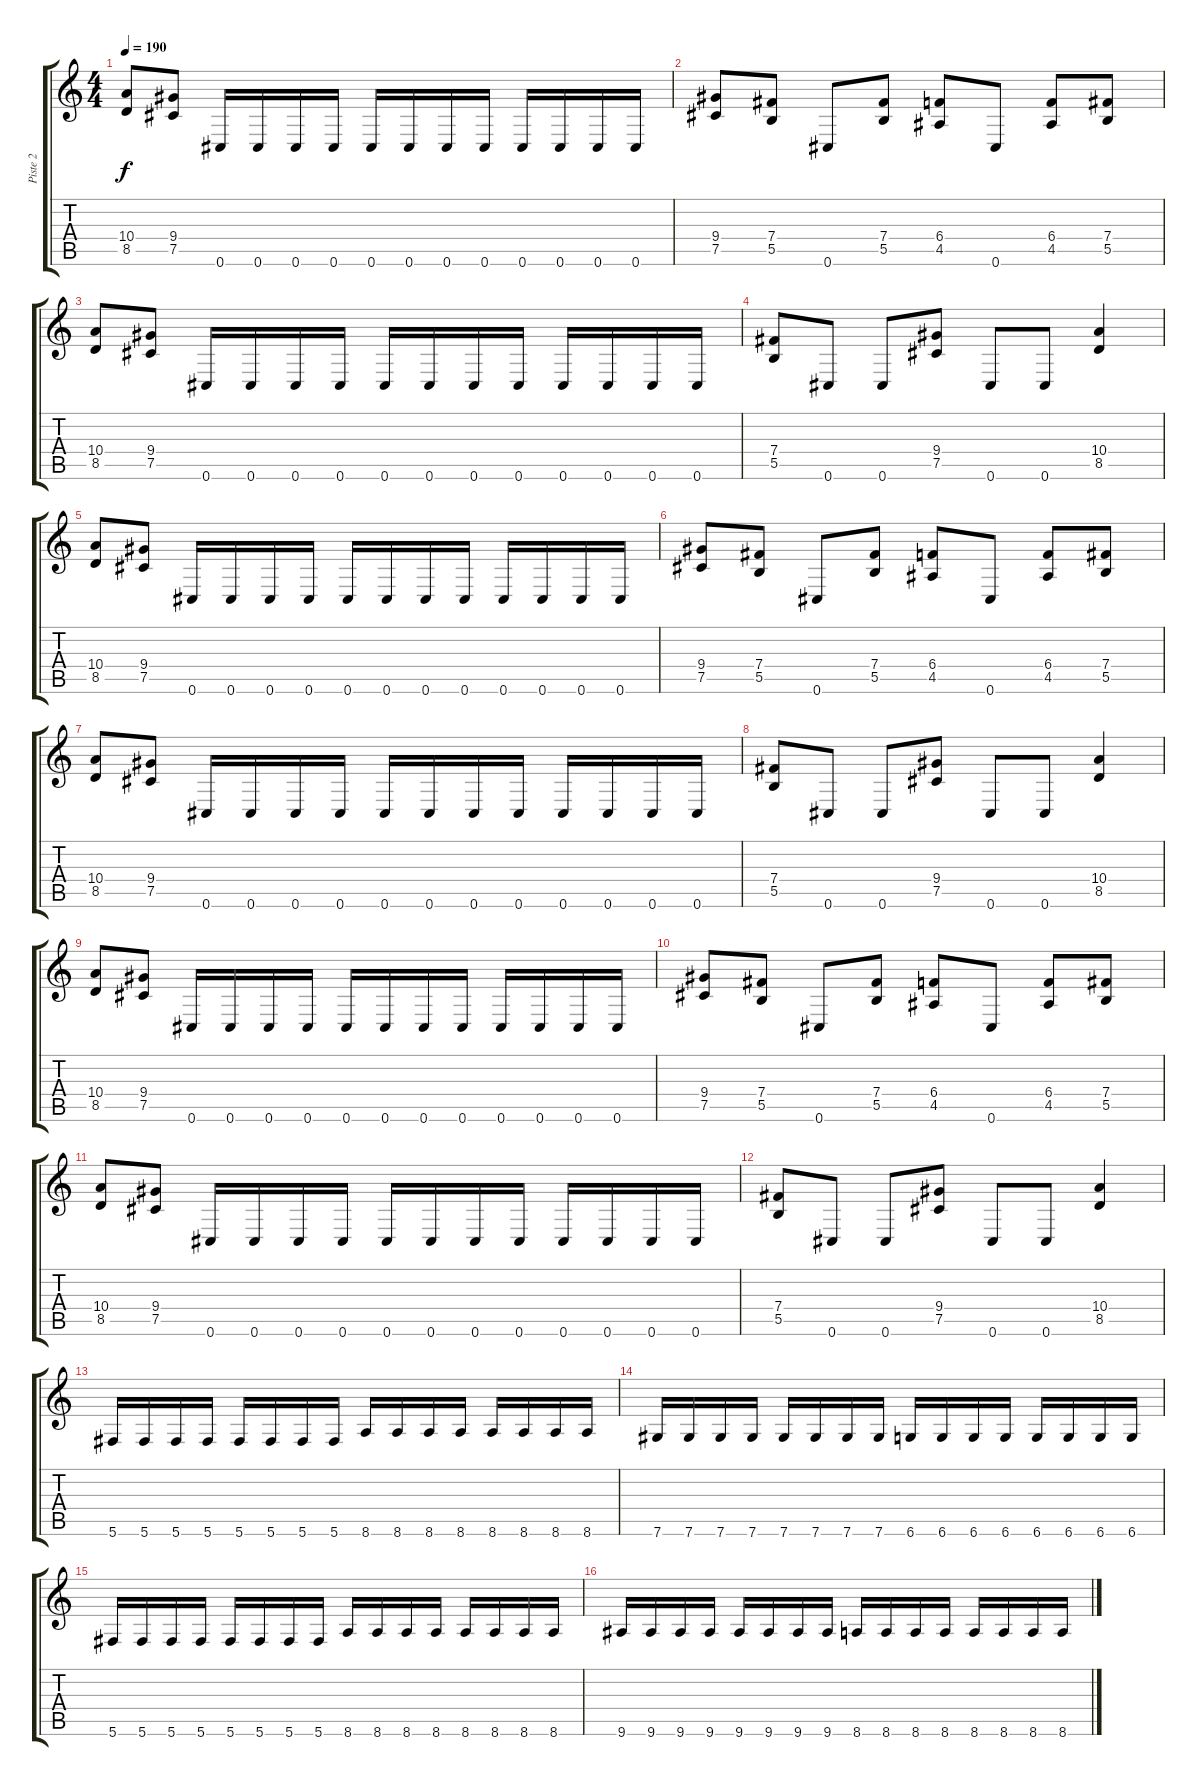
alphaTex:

\track ("Piste 2" "Piste 2") {instrument distortionguitar}
\staff {score tabs}
\tuning (Db4 Ab3 E3 B2 Gb2 Db2) {hide}
\ts (4 4)
\tempo 190
\clef g2
\ks c
(10.4 8.5).8{dy f} (9.4 7.5).8 0.6.16 0.6.16 0.6.16 0.6.16 0.6.16 0.6.16 0.6.16 0.6.16 0.6.16 0.6.16 0.6.16 0.6.16 |
(9.4 7.5).8 (7.4 5.5).8 0.6.8 (7.4 5.5).8 (6.4 4.5).8 0.6.8 (6.4 4.5).8 (7.4 5.5).8 |
(10.4 8.5).8 (9.4 7.5).8 0.6.16 0.6.16 0.6.16 0.6.16 0.6.16 0.6.16 0.6.16 0.6.16 0.6.16 0.6.16 0.6.16 0.6.16 |
(7.4 5.5).8 0.6.8 0.6.8 (9.4 7.5).8 0.6.8 0.6.8 (10.4 8.5).4 |
(10.4 8.5).8 (9.4 7.5).8 0.6.16 0.6.16 0.6.16 0.6.16 0.6.16 0.6.16 0.6.16 0.6.16 0.6.16 0.6.16 0.6.16 0.6.16 |
(9.4 7.5).8 (7.4 5.5).8 0.6.8 (7.4 5.5).8 (6.4 4.5).8 0.6.8 (6.4 4.5).8 (7.4 5.5).8 |
(10.4 8.5).8 (9.4 7.5).8 0.6.16 0.6.16 0.6.16 0.6.16 0.6.16 0.6.16 0.6.16 0.6.16 0.6.16 0.6.16 0.6.16 0.6.16 |
(7.4 5.5).8 0.6.8 0.6.8 (9.4 7.5).8 0.6.8 0.6.8 (10.4 8.5).4 |
(10.4 8.5).8 (9.4 7.5).8 0.6.16 0.6.16 0.6.16 0.6.16 0.6.16 0.6.16 0.6.16 0.6.16 0.6.16 0.6.16 0.6.16 0.6.16 |
(9.4 7.5).8 (7.4 5.5).8 0.6.8 (7.4 5.5).8 (6.4 4.5).8 0.6.8 (6.4 4.5).8 (7.4 5.5).8 |
(10.4 8.5).8 (9.4 7.5).8 0.6.16 0.6.16 0.6.16 0.6.16 0.6.16 0.6.16 0.6.16 0.6.16 0.6.16 0.6.16 0.6.16 0.6.16 |
(7.4 5.5).8 0.6.8 0.6.8 (9.4 7.5).8 0.6.8 0.6.8 (10.4 8.5).4 |
5.6.16 5.6.16 5.6.16 5.6.16 5.6.16 5.6.16 5.6.16 5.6.16 8.6.16 8.6.16 8.6.16 8.6.16 8.6.16 8.6.16 8.6.16 8.6.16 |
7.6.16 7.6.16 7.6.16 7.6.16 7.6.16 7.6.16 7.6.16 7.6.16 6.6.16 6.6.16 6.6.16 6.6.16 6.6.16 6.6.16 6.6.16 6.6.16 |
5.6.16 5.6.16 5.6.16 5.6.16 5.6.16 5.6.16 5.6.16 5.6.16 8.6.16 8.6.16 8.6.16 8.6.16 8.6.16 8.6.16 8.6.16 8.6.16 |
9.6.16 9.6.16 9.6.16 9.6.16 9.6.16 9.6.16 9.6.16 9.6.16 8.6.16 8.6.16 8.6.16 8.6.16 8.6.16 8.6.16 8.6.16 8.6.16
